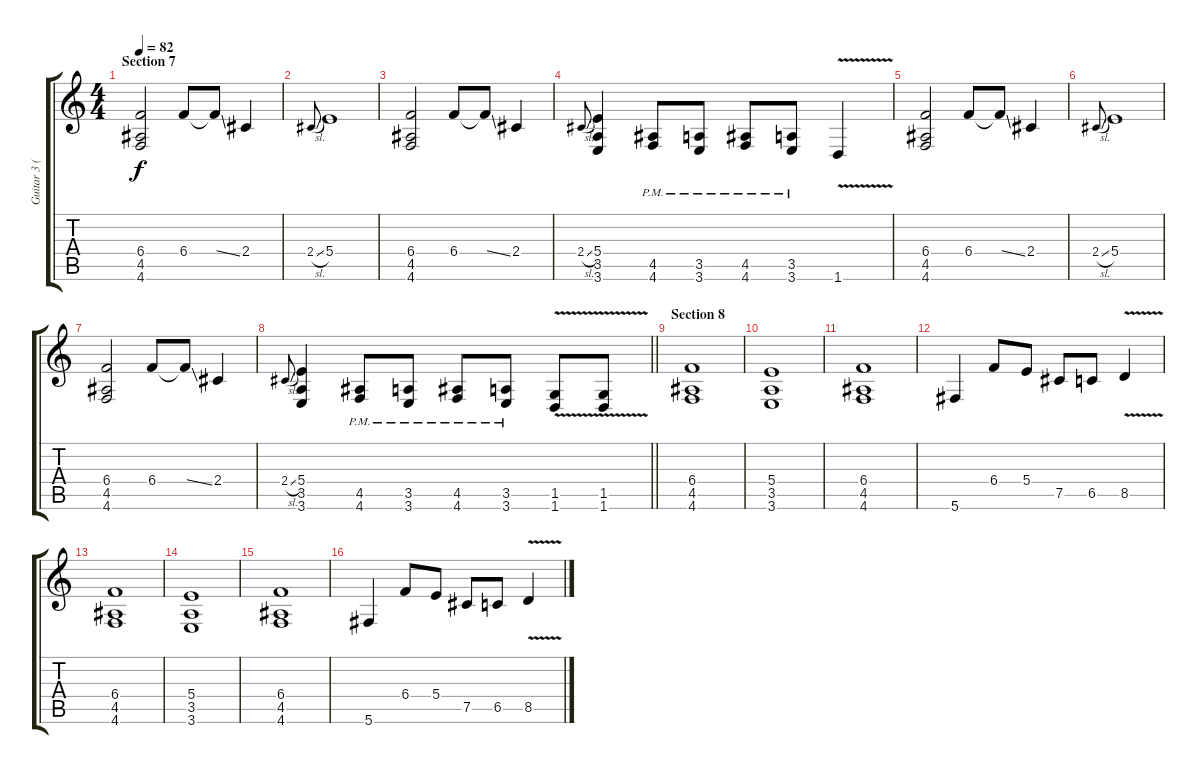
\track ("Guitar 3 (Distortion)" "Guitar 3 (") {instrument distortionguitar}
\staff {score tabs}
\tuning (Db4 Ab3 E3 B2 Gb2 Db2) {hide}
\ts (4 4)
\section ("" "Section 7")
\tempo 82
\clef g2
\ks c
(6.4 4.5 4.6).2{dy f} 6.4.8 6.4{ss t}.8 2.4.4 |
2.4{sl}.8{gr onbeat} 5.4.1 |
(6.4 4.5 4.6).2 6.4.8 6.4{ss t}.8 2.4.4 |
2.4{sl}.8{gr onbeat} (5.4 3.5 3.6).4 (4.5{pm} 4.6{pm}).8 (3.5{pm} 3.6{pm}).8 (4.5{pm} 4.6{pm}).8 (3.5{pm} 3.6{pm}).8 1.6{v}.4 |
(6.4 4.5 4.6).2 6.4.8 6.4{ss t}.8 2.4.4 |
2.4{sl}.8{gr onbeat} 5.4.1 |
(6.4 4.5 4.6).2 6.4.8 6.4{ss t}.8 2.4.4 |
\barLineRight lightlight
2.4{sl}.8{gr onbeat} (5.4 3.5 3.6).4 (4.5{pm} 4.6{pm}).8 (3.5{pm} 3.6{pm}).8 (4.5{pm} 4.6{pm}).8 (3.5{pm} 3.6{pm}).8 (1.5{v} 1.6{v}).8 (1.5{v} 1.6{v}).8 |
\section ("" "Section 8")
(6.4 4.5 4.6).1 |
(5.4 3.5 3.6).1 |
(6.4 4.5 4.6).1 |
5.6.4 6.4.8 5.4.8 7.5.8 6.5.8 8.5{v}.4 |
(6.4 4.5 4.6).1 |
(5.4 3.5 3.6).1 |
(6.4 4.5 4.6).1 |
5.6.4 6.4.8 5.4.8 7.5.8 6.5.8 8.5{v}.4
